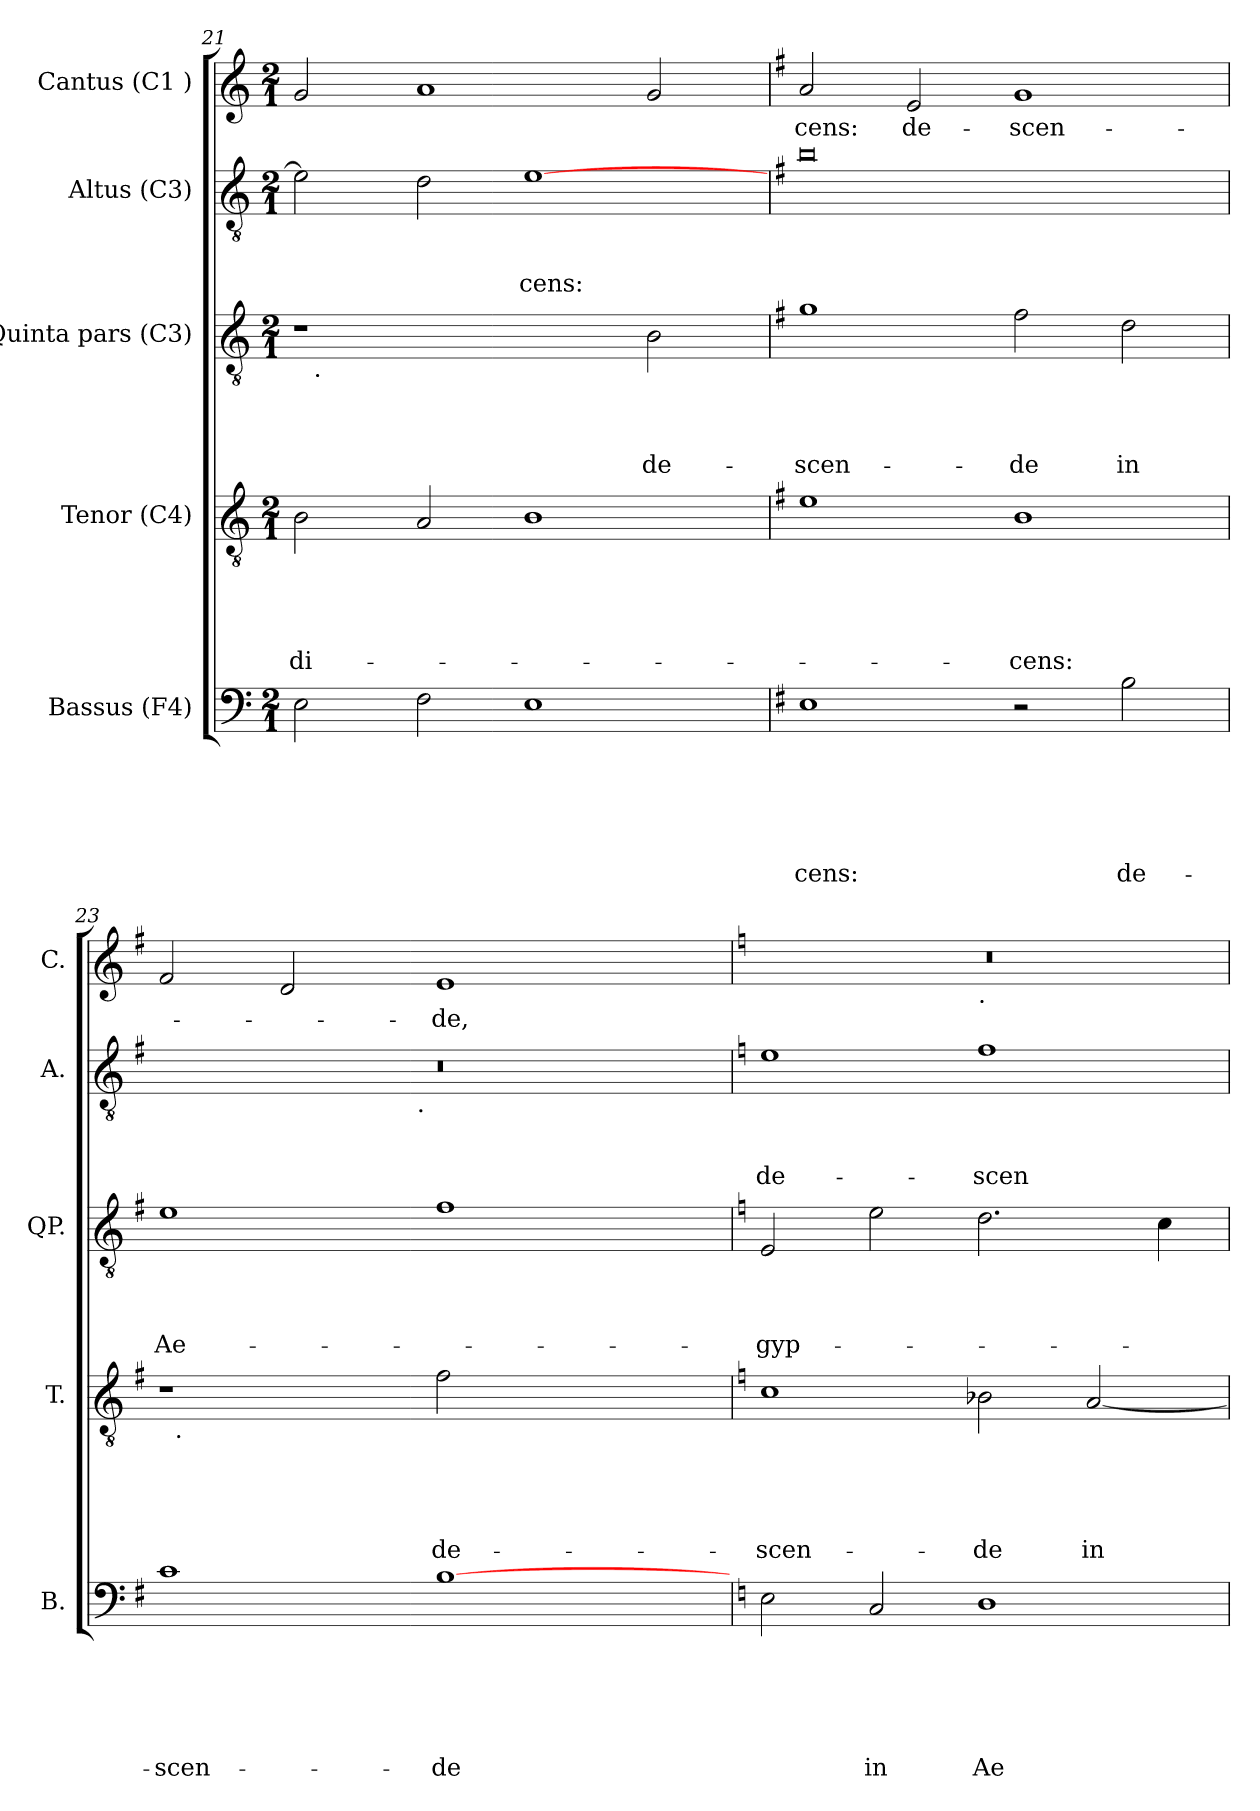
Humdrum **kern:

**kern	**text	**text	**text	**text	**text	**text	**kern	**text	**text	**text	**text	**text	**kern	**text	**text	**text	**text	**kern	**text	**text	**text	**kern	**text
*part5	*part5	*part5	*part5	*part5	*part5	*part5	*part4	*part4	*part4	*part4	*part4	*part4	*part3	*part3	*part3	*part3	*part3	*part2	*part2	*part2	*part2	*part1	*part1
*staff5	*staff5	*staff5	*staff5	*staff5	*staff5	*staff5	*staff4	*staff4	*staff4	*staff4	*staff4	*staff4	*staff3	*staff3	*staff3	*staff3	*staff3	*staff2	*staff2	*staff2	*staff2	*staff1	*staff1
*I"Bassus (F4)	*	*	*	*	*	*	*I"Tenor (C4)	*	*	*	*	*	*I"Quinta pars (C3)	*	*	*	*	*I"Altus (C3)	*	*	*	*I"Cantus (C1 )	*
*I'B.	*	*	*	*	*	*	*I'T.	*	*	*	*	*	*I'QP.	*	*	*	*	*I'A.	*	*	*	*I'C.	*
*clefF4	*	*	*	*	*	*	*clefGv2	*	*	*	*	*	*clefGv2	*	*	*	*	*clefGv2	*	*	*	*clefG2	*
*k[]	*	*	*	*	*	*	*k[]	*	*	*	*	*	*k[]	*	*	*	*	*k[]	*	*	*	*k[]	*
*C:	*	*	*	*	*	*	*C:	*	*	*	*	*	*C:	*	*	*	*	*C:	*	*	*	*C:	*
*M2/1	*	*	*	*	*	*	*M2/1	*	*	*	*	*	*M2/1	*	*	*	*	*M2/1	*	*	*	*M2/1	*
=21	=21	=21	=21	=21	=21	=21	=21	=21	=21	=21	=21	=21	=21	=21	=21	=21	=21	=21	=21	=21	=21	=21	=21
!	!	!	!	!	!	!	!	!	!	!	!	!LO:LY:b	!	!	!	!	!	!	!	!	!	!	!
*	*	*	*	*	*	*	*	*	*	*	*	*	*^	*	*	*	*	*	*	*	*	*	*
2E\	.	.	.	.	.	.	2B\	.	.	.	.	di-	1r	32ryy	.	.	.	.	2e\]	.	.	.	2g/	.
!	!	!	!	!	!	!	!	!	!	!	!	!	!	!LO:TX:b:t=.	!	!	!	!	!	!	!	!	!	!
.	.	.	.	.	.	.	.	.	.	.	.	.	.	1ryy	.	.	.	.	.	.	.	.	.	.
2F\	.	.	.	.	.	.	2A/	.	.	.	.	.	.	.	.	.	.	.	2d\	.	.	.	1a	.
!	!	!	!	!	!	!	!	!	!	!	!	!	!	!	!	!	!	!	!	!	!	!LO:LY:b	!	!
1E	.	.	.	.	.	.	1B	.	.	.	.	.	2ryy	.	.	.	.	.	[>1e	.	.	-cens:	.	.
.	.	.	.	.	.	.	.	.	.	.	.	.	.	2ryy	.	.	.	.	.	.	.	.	.	.
!	!	!	!	!	!	!	!	!	!	!	!	!	!	!	!	!	!	!LO:LY:b	!	!	!	!	!	!
.	.	.	.	.	.	.	.	.	.	.	.	.	2B\	.	.	.	.	de-	.	.	.	.	2g/	.
.	.	.	.	.	.	.	.	.	.	.	.	.	.	4...ryy	.	.	.	.	.	.	.	.	.	.
*	*	*	*	*	*	*	*	*	*	*	*	*	*v	*v	*	*	*	*	*	*	*	*	*	*
=22	=22	=22	=22	=22	=22	=22	=22	=22	=22	=22	=22	=22	=22	=22	=22	=22	=22	=22	=22	=22	=22	=22	=22
*k[f#]	*	*	*	*	*	*	*k[f#]	*	*	*	*	*	*k[f#]	*	*	*	*	*k[f#]	*	*	*	*k[f#]	*
*G:	*	*	*	*	*	*	*G:	*	*	*	*	*	*G:	*	*	*	*	*G:	*	*	*	*G:	*
*	*	*	*	*	*	*	*	*	*	*	*	*	*^	*	*	*	*	*	*	*	*	*	*
!	!	!	!	!	!	!LO:LY:b	!	!	!	!	!	!	!	!	!	!	!	!LO:LY:b	!	!	!	!	!	!LO:LY:b
*	*	*	*	*	*	*	*	*	*	*	*	*	*v	*v	*	*	*	*	*	*	*	*	*	*
1E	.	.	.	.	.	-cens:	1e	.	.	.	.	.	1g	.	.	.	-scen-	0b	.	.	.	2a/	-cens:
!	!	!	!	!	!	!	!	!	!	!	!	!	!	!	!	!	!	!	!	!	!	!	!LO:LY:b
.	.	.	.	.	.	.	.	.	.	.	.	.	.	.	.	.	.	.	.	.	.	2e/	de-
!	!	!	!	!	!	!	!	!	!	!	!	!LO:LY:b	!	!	!	!	!LO:LY:b	!	!	!	!	!	!LO:LY:b
2r	.	.	.	.	.	.	1B	.	.	.	.	-cens:	2f#\	.	.	.	-de	.	.	.	.	1g	-scen-
!	!	!	!	!	!	!LO:LY:b	!	!	!	!	!	!	!	!	!	!	!LO:LY:b	!	!	!	!	!	!
2B\	.	.	.	.	.	de-	.	.	.	.	.	.	2d\	.	.	.	in	.	.	.	.	.	.
=23	=23	=23	=23	=23	=23	=23	=23	=23	=23	=23	=23	=23	=23	=23	=23	=23	=23	=23	=23	=23	=23	=23	=23
!	!	!	!	!	!	!LO:LY:b	!	!	!	!	!	!	!	!	!	!	!LO:LY:b	!	!	!	!	!	!
*	*	*	*	*	*	*	*^	*	*	*	*	*	*	*	*	*	*	*^	*	*	*	*	*
1c	.	.	.	.	.	-scen-	1r	48ryy	.	.	.	.	.	1e	.	.	.	Ae-	0r	2ryy	.	.	.	2f#/	.
!	!	!	!	!	!	!	!	!LO:TX:b:t=.	!	!	!	!	!	!	!	!	!	!	!	!	!	!	!	!	!
.	.	.	.	.	.	.	.	3%2ryy	.	.	.	.	.	.	.	.	.	.	.	.	.	.	.	.	.
.	.	.	.	.	.	.	.	.	.	.	.	.	.	.	.	.	.	.	.	4...ryy	.	.	.	2d/	.
.	.	.	.	.	.	.	.	3%2ryy	.	.	.	.	.	.	.	.	.	.	.	.	.	.	.	.	.
!	!	!	!	!	!	!	!	!	!	!	!	!	!	!	!	!	!	!	!	!LO:TX:b:t=.	!	!	!	!	!
.	.	.	.	.	.	.	.	.	.	.	.	.	.	.	.	.	.	.	.	1ryy	.	.	.	.	.
!	!	!	!	!	!	!LO:LY:b	!	!	!	!	!	!	!LO:LY:b	!	!	!	!	!	!	!	!	!	!	!	!LO:LY:b
[<1B	.	.	.	.	.	-de	2f#\	.	.	.	.	.	de-	1f#	.	.	.	.	.	.	.	.	.	1e	-de,
.	.	.	.	.	.	.	.	3ryy	.	.	.	.	.	.	.	.	.	.	.	.	.	.	.	.	.
.	.	.	.	.	.	.	2ryy	.	.	.	.	.	.	.	.	.	.	.	.	.	.	.	.	.	.
.	.	.	.	.	.	.	.	6...ryy	.	.	.	.	.	.	.	.	.	.	.	.	.	.	.	.	.
.	.	.	.	.	.	.	.	.	.	.	.	.	.	.	.	.	.	.	.	32ryy	.	.	.	.	.
*	*	*	*	*	*	*	*v	*v	*	*	*	*	*	*	*	*	*	*	*v	*v	*	*	*	*	*
!!LO:LB:g=z
=24	=24	=24	=24	=24	=24	=24	=24	=24	=24	=24	=24	=24	=24	=24	=24	=24	=24	=24	=24	=24	=24	=24	=24
*k[]	*	*	*	*	*	*	*k[]	*	*	*	*	*	*k[]	*	*	*	*	*k[]	*	*	*	*k[]	*
*C:	*	*	*	*	*	*	*C:	*	*	*	*	*	*C:	*	*	*	*	*C:	*	*	*	*C:	*
*	*	*	*	*	*	*	*^	*	*	*	*	*	*	*	*	*	*	*^	*	*	*	*	*
!	!	!	!	!	!	!	!	!	!	!	!	!	!LO:LY:b	!	!	!	!	!LO:LY:b	!	!	!	!	!LO:LY:b	!	!
*	*	*	*	*	*	*	*v	*v	*	*	*	*	*	*	*	*	*	*	*v	*v	*	*	*	*^	*
2E\	.	.	.	.	.	.	1c	.	.	.	.	-scen-	2E/	.	.	.	-gyp-	1e	.	.	de-	0r	1ryy	.
!	!	!	!	!	!	!LO:LY:b	!	!	!	!	!	!	!	!	!	!	!	!	!	!	!	!	!	!
2C/	.	.	.	.	.	in	.	.	.	.	.	.	2e\	.	.	.	.	.	.	.	.	.	.	.
!	!	!	!	!	!	!	!	!	!	!	!	!	!	!	!	!	!	!	!	!	!	!	!LO:TX:b:t=.	!
!	!	!	!	!	!	!LO:LY:b	!	!	!	!	!	!LO:LY:b	!	!	!	!	!	!	!	!	!LO:LY:b	!	!	!
1D	.	.	.	.	.	Ae-	2B-X\	.	.	.	.	-de	2.d\	.	.	.	.	1f	.	.	-scen-	.	1ryy	.
!	!	!	!	!	!	!	!	!	!	!	!	!LO:LY:b	!	!	!	!	!	!	!	!	!	!	!	!
.	.	.	.	.	.	.	[<2A/	.	.	.	.	in	.	.	.	.	.	.	.	.	.	.	.	.
.	.	.	.	.	.	.	.	.	.	.	.	.	4c\	.	.	.	.	.	.	.	.	.	.	.
*	*	*	*	*	*	*	*	*	*	*	*	*	*	*	*	*	*	*	*	*	*	*v	*v	*
=	=	=	=	=	=	=	=	=	=	=	=	=	=	=	=	=	=	=	=	=	=	=	=
*-	*-	*-	*-	*-	*-	*-	*-	*-	*-	*-	*-	*-	*-	*-	*-	*-	*-	*-	*-	*-	*-	*-	*-
